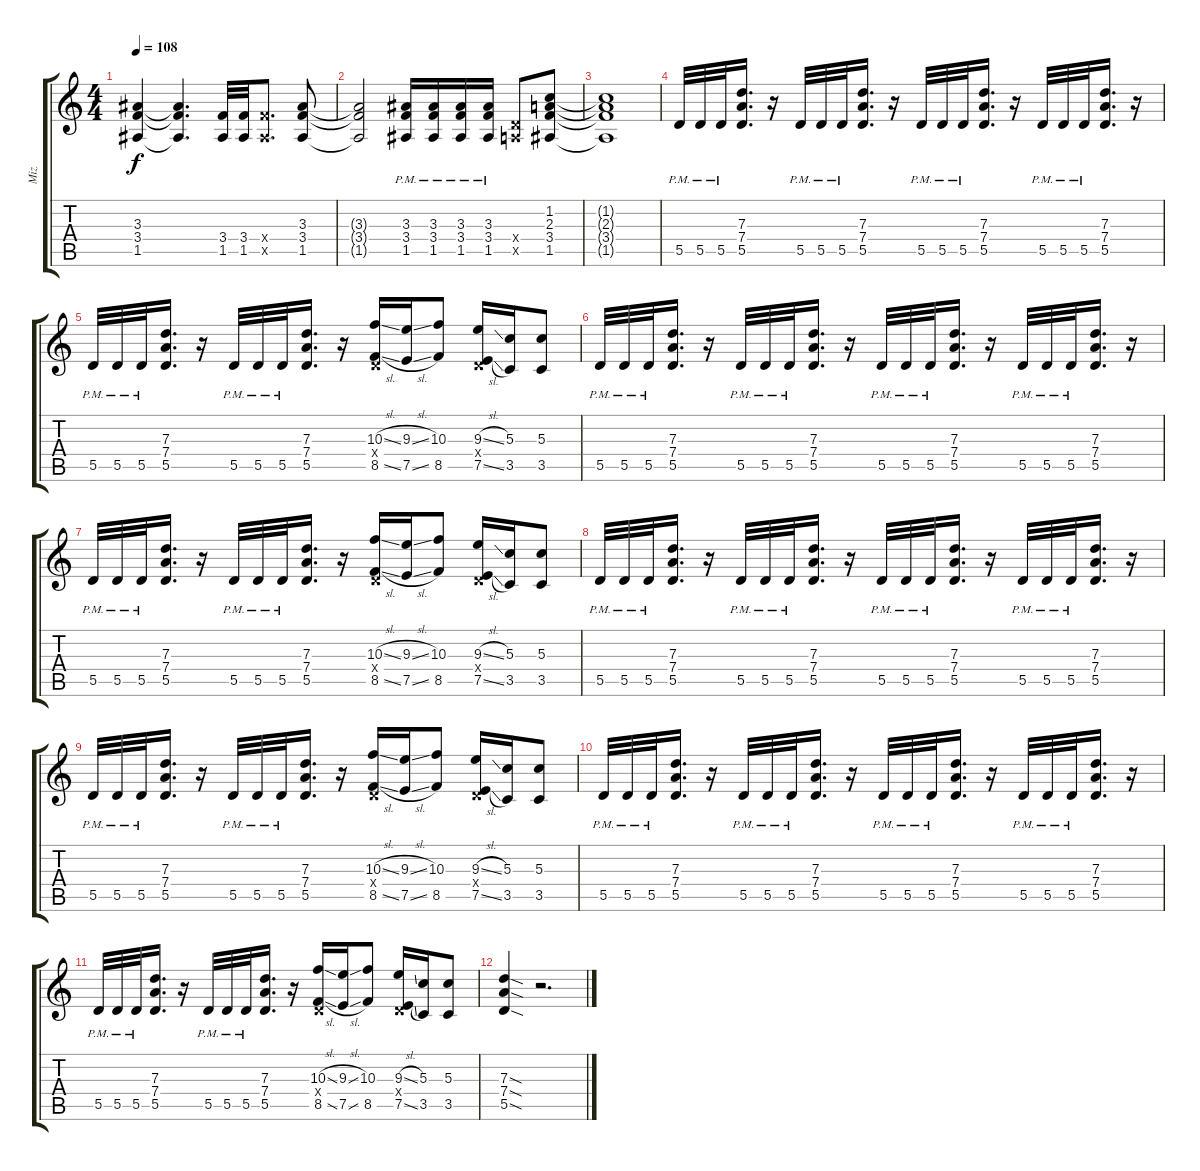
\track ("Miz" "Miz") {instrument overdrivenguitar}
\staff {score tabs}
\tuning (E4 B3 G3 D3 A2 D2) {hide}
\ts (4 4)
\tempo 108
\clef g2
\ks c
(3.3{t} 3.4{t} 1.5{t}).4{dy f} (3.3{t} 3.4{t} 1.5{t}).4{d} (3.4 1.5).32 (3.4 1.5).32 (3.4{x} 1.5{x}).8{d} (3.3 3.4 1.5).8 |
(3.3{t} 3.4{t} 1.5{t}).2 (3.3{pm} 3.4{pm} 1.5{pm}).16 (3.3{pm} 3.4{pm} 1.5{pm}).16 (3.3{pm} 3.4{pm} 1.5{pm}).16 (3.3{pm} 3.4{pm} 1.5{pm}).16 (0.4{x} 0.5{x}).8 (1.2 2.3 3.4 1.5).8 |
(1.2{t} 2.3{t} 3.4{t} 1.5{t}).1 |
5.5{pm}.32 5.5{pm}.32 5.5{pm}.32 (7.3 7.4 5.5).16{d} r.16 5.5{pm}.32 5.5{pm}.32 5.5{pm}.32 (7.3 7.4 5.5).16{d} r.16 5.5{pm}.32 5.5{pm}.32 5.5{pm}.32 (7.3 7.4 5.5).16{d} r.16 5.5{pm}.32 5.5{pm}.32 5.5{pm}.32 (7.3 7.4 5.5).16{d} r.16 |
5.5{pm}.32 5.5{pm}.32 5.5{pm}.32 (7.3 7.4 5.5).16{d} r.16 5.5{pm}.32 5.5{pm}.32 5.5{pm}.32 (7.3 7.4 5.5).16{d} r.16 (10.3{sl} 0.4{x} 8.5{sl}).16 (9.3{sl} 7.5{sl}).16 (10.3 8.5).8 (9.3{sl} 0.4{x} 7.5{sl}).16 (5.3 3.5).16 (5.3 3.5).8 |
5.5{pm}.32 5.5{pm}.32 5.5{pm}.32 (7.3 7.4 5.5).16{d} r.16 5.5{pm}.32 5.5{pm}.32 5.5{pm}.32 (7.3 7.4 5.5).16{d} r.16 5.5{pm}.32 5.5{pm}.32 5.5{pm}.32 (7.3 7.4 5.5).16{d} r.16 5.5{pm}.32 5.5{pm}.32 5.5{pm}.32 (7.3 7.4 5.5).16{d} r.16 |
5.5{pm}.32 5.5{pm}.32 5.5{pm}.32 (7.3 7.4 5.5).16{d} r.16 5.5{pm}.32 5.5{pm}.32 5.5{pm}.32 (7.3 7.4 5.5).16{d} r.16 (10.3{sl} 0.4{x} 8.5{sl}).16 (9.3{sl} 7.5{sl}).16 (10.3 8.5).8 (9.3{sl} 0.4{x} 7.5{sl}).16 (5.3 3.5).16 (5.3 3.5).8 |
5.5{pm}.32 5.5{pm}.32 5.5{pm}.32 (7.3 7.4 5.5).16{d} r.16 5.5{pm}.32 5.5{pm}.32 5.5{pm}.32 (7.3 7.4 5.5).16{d} r.16 5.5{pm}.32 5.5{pm}.32 5.5{pm}.32 (7.3 7.4 5.5).16{d} r.16 5.5{pm}.32 5.5{pm}.32 5.5{pm}.32 (7.3 7.4 5.5).16{d} r.16 |
5.5{pm}.32 5.5{pm}.32 5.5{pm}.32 (7.3 7.4 5.5).16{d} r.16 5.5{pm}.32 5.5{pm}.32 5.5{pm}.32 (7.3 7.4 5.5).16{d} r.16 (10.3{sl} 0.4{x} 8.5{sl}).16 (9.3{sl} 7.5{sl}).16 (10.3 8.5).8 (9.3{sl} 0.4{x} 7.5{sl}).16 (5.3 3.5).16 (5.3 3.5).8 |
5.5{pm}.32 5.5{pm}.32 5.5{pm}.32 (7.3 7.4 5.5).16{d} r.16 5.5{pm}.32 5.5{pm}.32 5.5{pm}.32 (7.3 7.4 5.5).16{d} r.16 5.5{pm}.32 5.5{pm}.32 5.5{pm}.32 (7.3 7.4 5.5).16{d} r.16 5.5{pm}.32 5.5{pm}.32 5.5{pm}.32 (7.3 7.4 5.5).16{d} r.16 |
5.5{pm}.32 5.5{pm}.32 5.5{pm}.32 (7.3 7.4 5.5).16{d} r.16 5.5{pm}.32 5.5{pm}.32 5.5{pm}.32 (7.3 7.4 5.5).16{d} r.16 (10.3{sl} 0.4{x} 8.5{sl}).16 (9.3{sl} 7.5{sl}).16 (10.3 8.5).8 (9.3{sl} 0.4{x} 7.5{sl}).16 (5.3 3.5).16 (5.3 3.5).8 |
(7.3{sod} 7.4{sod} 5.5{sod}).4 r.2{d}
